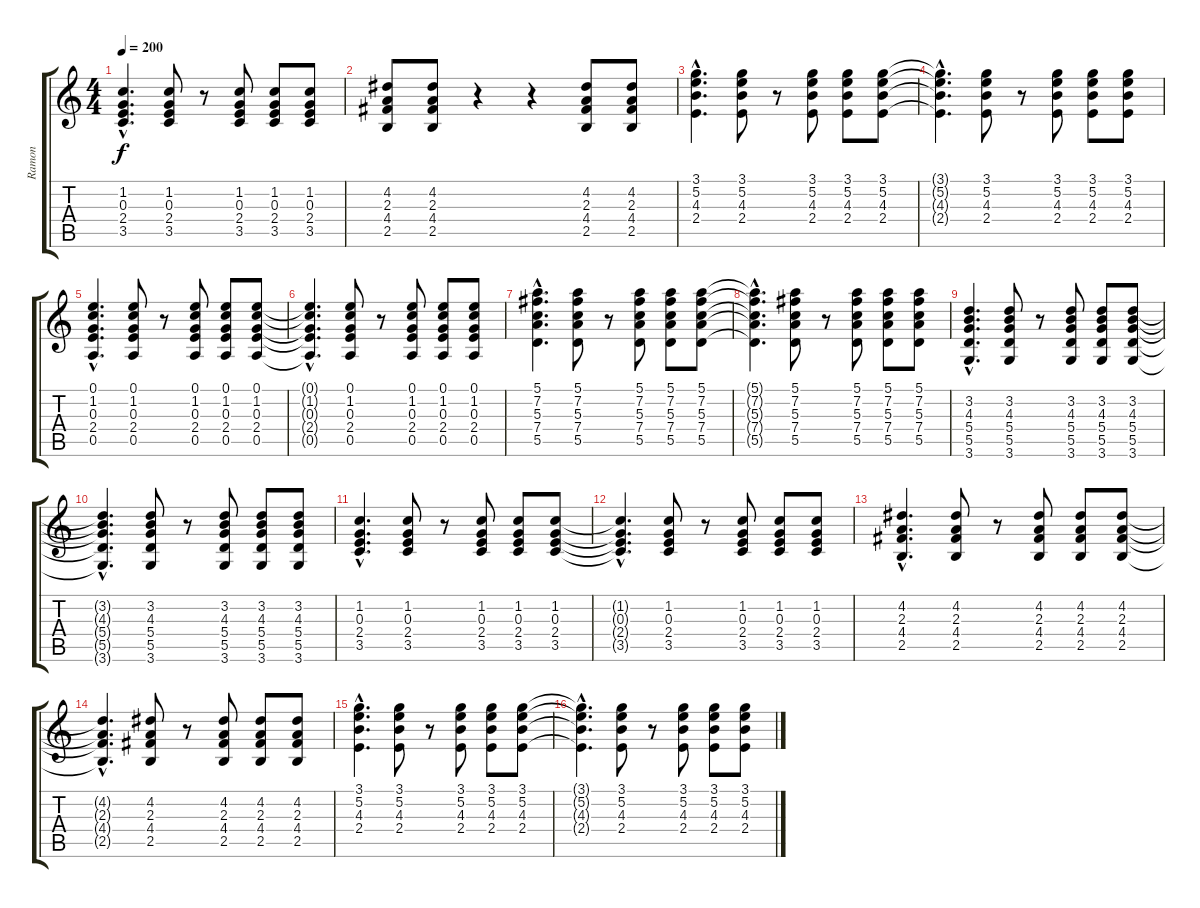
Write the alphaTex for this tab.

\track ("Ramon" "Ramon") {instrument acousticguitarnylon}
\staff {score tabs}
\tuning (E4 B3 G3 D3 A2 E2) {hide}
\ts (4 4)
\tempo 200
\clef g2
\ks c
(1.2{hac t} 0.3{hac t} 2.4{hac t} 3.5{hac t}).4{d dy f} (1.2 0.3 2.4 3.5).8 r.8 (1.2 0.3 2.4 3.5).8 (1.2 0.3 2.4 3.5).8 (1.2 0.3 2.4 3.5).8 |
(4.2 2.3 4.4 2.5).8 (4.2 2.3 4.4 2.5).8 r.4 r.4 (4.2 2.3 4.4 2.5).8 (4.2 2.3 4.4 2.5).8 |
(3.1{hac} 5.2{hac} 4.3{hac} 2.4{hac}).4{d} (3.1 5.2 4.3 2.4).8 r.8 (3.1 5.2 4.3 2.4).8 (3.1 5.2 4.3 2.4).8 (3.1 5.2 4.3 2.4).8 |
(3.1{hac t} 5.2{hac t} 4.3{hac t} 2.4{hac t}).4{d} (3.1 5.2 4.3 2.4).8 r.8 (3.1 5.2 4.3 2.4).8 (3.1 5.2 4.3 2.4).8 (3.1 5.2 4.3 2.4).8 |
(0.1{hac} 1.2{hac} 0.3{hac} 2.4{hac} 0.5{hac}).4{d} (0.1 1.2 0.3 2.4 0.5).8 r.8 (0.1 1.2 0.3 2.4 0.5).8 (0.1 1.2 0.3 2.4 0.5).8 (0.1 1.2 0.3 2.4 0.5).8 |
(0.1{hac t} 1.2{hac t} 0.3{hac t} 2.4{hac t} 0.5{hac t}).4{d} (0.1 1.2 0.3 2.4 0.5).8 r.8 (0.1 1.2 0.3 2.4 0.5).8 (0.1 1.2 0.3 2.4 0.5).8 (0.1 1.2 0.3 2.4 0.5).8 |
(5.1{hac} 7.2{hac} 5.3{hac} 7.4{hac} 5.5{hac}).4{d} (5.1 7.2 5.3 7.4 5.5).8 r.8 (5.1 7.2 5.3 7.4 5.5).8 (5.1 7.2 5.3 7.4 5.5).8 (5.1 7.2 5.3 7.4 5.5).8 |
(5.1{hac t} 7.2{hac t} 5.3{hac t} 7.4{hac t} 5.5{hac t}).4{d} (5.1 7.2 5.3 7.4 5.5).8 r.8 (5.1 7.2 5.3 7.4 5.5).8 (5.1 7.2 5.3 7.4 5.5).8 (5.1 7.2 5.3 7.4 5.5).8 |
(3.2{hac} 4.3{hac} 5.4{hac} 5.5{hac} 3.6{hac}).4{d} (3.2 4.3 5.4 5.5 3.6).8 r.8 (3.2 4.3 5.4 5.5 3.6).8 (3.2 4.3 5.4 5.5 3.6).8 (3.2 4.3 5.4 5.5 3.6).8 |
(3.2{hac t} 4.3{hac t} 5.4{hac t} 5.5{hac t} 3.6{hac t}).4{d} (3.2 4.3 5.4 5.5 3.6).8 r.8 (3.2 4.3 5.4 5.5 3.6).8 (3.2 4.3 5.4 5.5 3.6).8 (3.2 4.3 5.4 5.5 3.6).8 |
(1.2{hac} 0.3{hac} 2.4{hac} 3.5{hac}).4{d} (1.2 0.3 2.4 3.5).8 r.8 (1.2 0.3 2.4 3.5).8 (1.2 0.3 2.4 3.5).8 (1.2 0.3 2.4 3.5).8 |
(1.2{hac t} 0.3{hac t} 2.4{hac t} 3.5{hac t}).4{d} (1.2 0.3 2.4 3.5).8 r.8 (1.2 0.3 2.4 3.5).8 (1.2 0.3 2.4 3.5).8 (1.2 0.3 2.4 3.5).8 |
(4.2{hac} 2.3{hac} 4.4{hac} 2.5{hac}).4{d} (4.2 2.3 4.4 2.5).8 r.8 (4.2 2.3 4.4 2.5).8 (4.2 2.3 4.4 2.5).8 (4.2 2.3 4.4 2.5).8 |
(4.2{hac t} 2.3{hac t} 4.4{hac t} 2.5{hac t}).4{d} (4.2 2.3 4.4 2.5).8 r.8 (4.2 2.3 4.4 2.5).8 (4.2 2.3 4.4 2.5).8 (4.2 2.3 4.4 2.5).8 |
(3.1{hac} 5.2{hac} 4.3{hac} 2.4{hac}).4{d} (3.1 5.2 4.3 2.4).8 r.8 (3.1 5.2 4.3 2.4).8 (3.1 5.2 4.3 2.4).8 (3.1 5.2 4.3 2.4).8 |
(3.1{hac t} 5.2{hac t} 4.3{hac t} 2.4{hac t}).4{d} (3.1 5.2 4.3 2.4).8 r.8 (3.1 5.2 4.3 2.4).8 (3.1 5.2 4.3 2.4).8 (3.1 5.2 4.3 2.4).8
